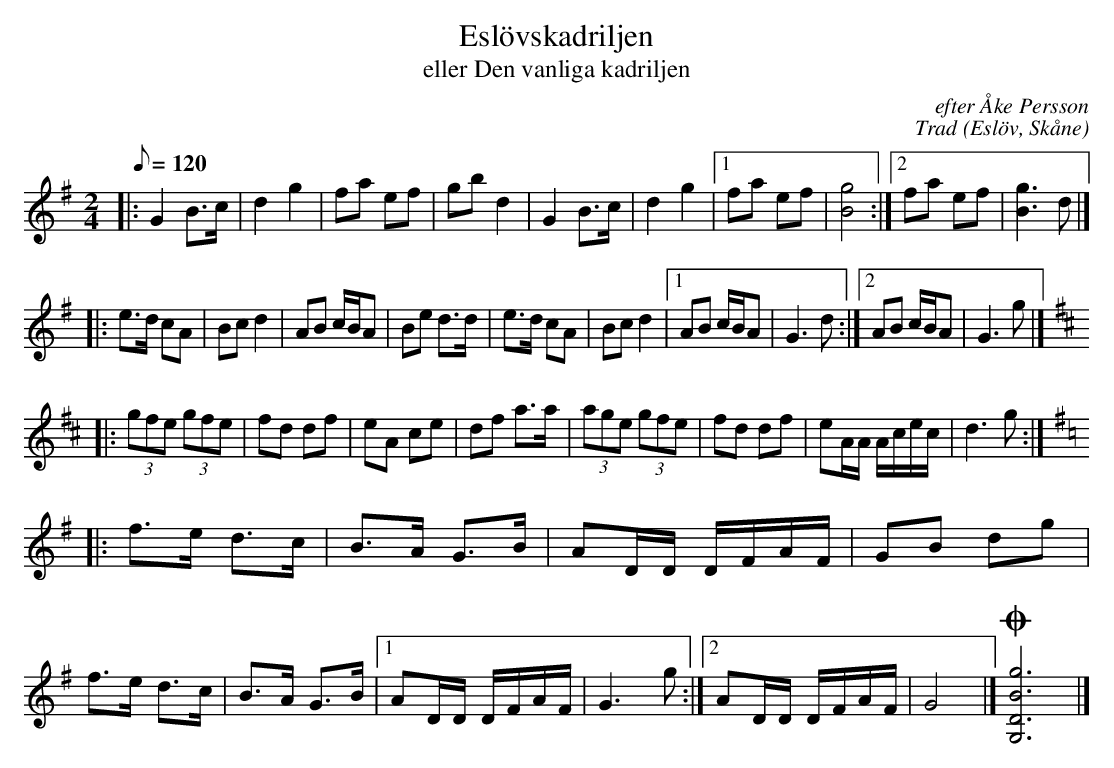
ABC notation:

X:1
T:Eslövskadriljen
T:eller Den vanliga kadriljen
O:Eslöv, Skåne
C:efter Åke Persson
C:Trad
M:2/4
L:1/8
K:G
Q:120
|: G2 B>c | d2 g2  | fa ef | gb  d2 |  G2 B>c | d2 g2  |1 fa ef | [Bg]4   :|2 fa ef | [Bg]3d  |]
|: e>d cA | Bc d2  | AB c/B/A | Be d>d | e>d cA | Bc d2  |1 AB c/B/A | G3d  :|2 AB c/B/A | G3g |]
[K:D]|: (3gfe (3gfe | fd df | eA ce | df a>a |  (3age (3gfe | fd df | eA/A/ A/c/e/c/ | d3g :|
[K:G]|:  f>e d>c | B>A G>B | AD/D/ D/F/A/F/ | GB dg |
 f>e d>c | B>A G>B |1 AD/D/ D/F/A/F/ | G3g :|2AD/D/ D/F/A/F/ | G4  |]!coda![G,DBg]6 |]
